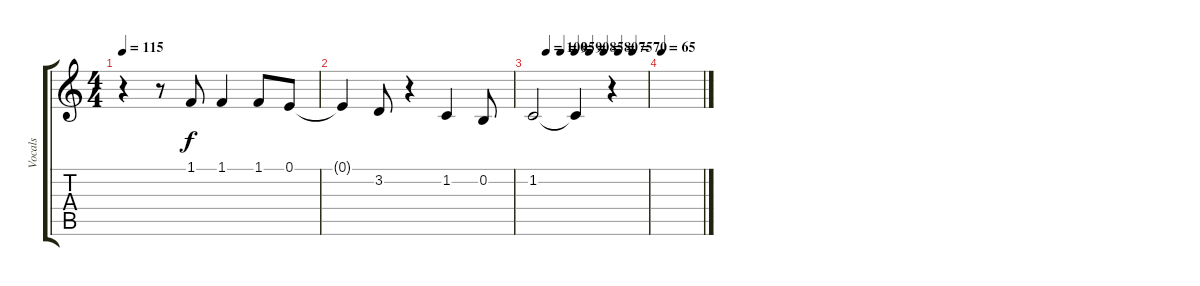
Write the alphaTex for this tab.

\track ("Vocals" "Vocals") {instrument voiceoohs}
\staff {score tabs}
\tuning (E4 B3 G3 D3 A2 E2) {hide}
\ts (4 4)
\tempo 115
\clef g2
\ks c
r.4{dy f} r.8 1.1.8 1.1.4 1.1.8 0.1.8 |
0.1{t}.4 3.2.8 r.4 1.2.4 0.2.8 |
\tempo (100 0.125)
\tempo (95 0.25)
\tempo (90 0.375)
\tempo (85 0.5)
\tempo (80 0.625)
\tempo (75 0.75)
\tempo (70 0.875)
1.2.2 1.2{t}.4 r.4 |
\tempo 65
